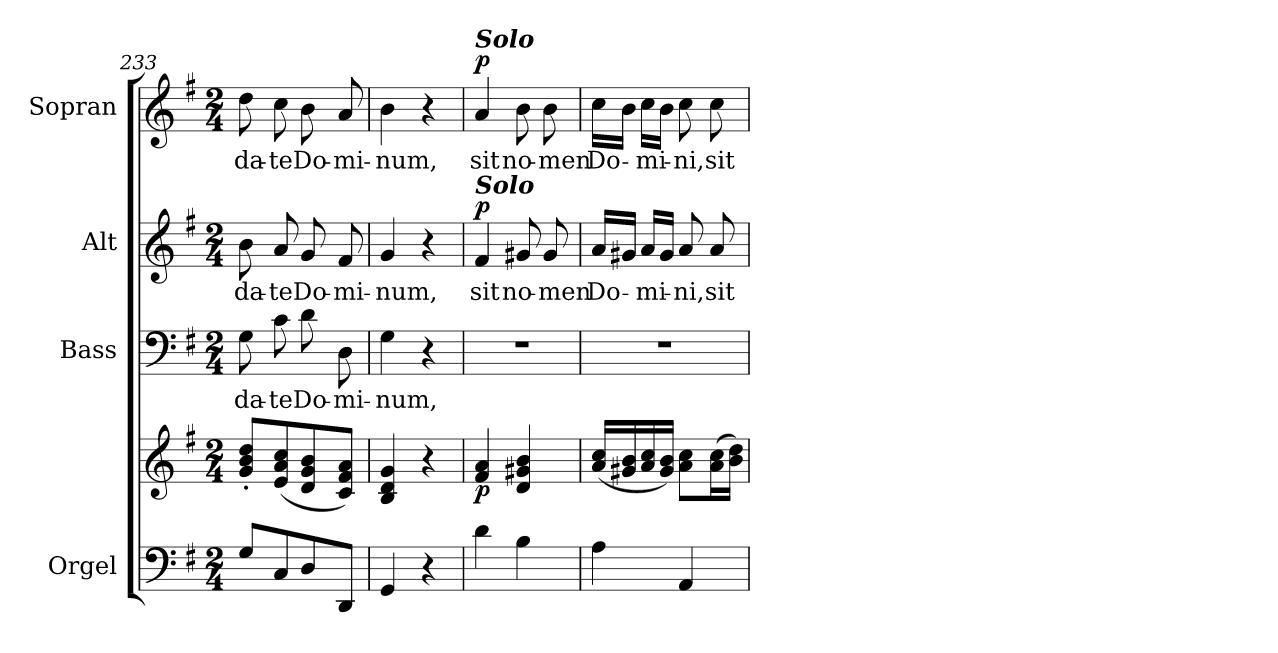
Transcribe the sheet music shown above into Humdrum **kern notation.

**kern	**kern	**dynam	**kern	**text	**kern	**text	**dynam	**kern	**text	**dynam
*part4	*part4	*part4	*part3	*part3	*part2	*part2	*part2	*part1	*part1	*part1
*staff5	*staff4	*staff4/5	*staff3	*staff3	*staff2	*staff2	*staff2	*staff1	*staff1	*staff1
*I"Orgel	*	*	*I"Bass	*	*I"Alt	*	*	*I"Sopran	*	*
*I'Org.	*	*	*I'B.	*	*I'A.	*	*	*I'S.	*	*
*clefF4	*clefG2	*	*clefF4	*	*clefG2	*	*	*clefG2	*	*
*k[f#]	*k[f#]	*	*k[f#]	*	*k[f#]	*	*	*k[f#]	*	*
*G:	*G:	*	*G:	*	*G:	*	*	*G:	*	*
*M2/4	*M2/4	*	*M2/4	*	*M2/4	*	*	*M2/4	*	*
=233	=233	=233	=233	=233	=233	=233	=233	=233	=233	=233
!	!	!	!	!LO:LY:b	!	!LO:LY:b	!	!	!LO:LY:b	!
8G/L	8g/'< 8b/'< 8dd/'<L	.	8G\	-da-	8b\	-da-	.	8dd\	-da-	.
!	!	!	!	!LO:LY:b	!	!LO:LY:b	!	!	!LO:LY:b	!
8C/	(<8e/ 8a/ 8cc/	.	8c\	-te	8a/	-te	.	8cc\	-te	.
!	!	!	!	!LO:LY:b	!	!LO:LY:b	!	!	!LO:LY:b	!
8D/	8d/ 8g/ 8b/	.	8d\	Do-	8g/	Do-	.	8b\	Do-	.
!	!	!	!	!LO:LY:b	!	!LO:LY:b	!	!	!LO:LY:b	!
8DD/J	8c/ 8f#/ 8a/J)	.	8D\	-mi-	8f#/	-mi-	.	8a/	-mi-	.
=234	=234	=234	=234	=234	=234	=234	=234	=234	=234	=234
!	!	!	!	!LO:LY:b	!	!LO:LY:b	!	!	!LO:LY:b	!
4GG/	4B/ 4d/ 4g/	.	4G\	-num,	4g/	-num,	.	4b\	-num,	.
4r	4r	.	4r	.	4r	.	.	4r	.	.
!!LO:LB:g=z
=235	=235	=235	=235	=235	=235	=235	=235	=235	=235	=235
!	!	!	!	!	!	!	!	!LO:TX:a:Bi:t=Solo	!	!
!	!	!	!	!	!LO:TX:a:Bi:t=Solo	!	!	!	!	!
!	!	!LO:DY:b	!	!	!	!LO:LY:b	!LO:DY:a	!	!LO:LY:b	!LO:DY:a
4d\	4f#/ 4a/	p	2r	.	4f#/	sit	p	4a/	sit	p
!	!	!	!	!	!	!LO:LY:b	!	!	!LO:LY:b	!
4B\	4d/ 4g#X/ 4b/	.	.	.	8g#X/	no-	.	8b\	no-	.
!	!	!	!	!	!	!LO:LY:b	!	!	!LO:LY:b	!
.	.	.	.	.	8g#/	-men	.	8b\	-men	.
=236	=236	=236	=236	=236	=236	=236	=236	=236	=236	=236
!	!	!	!	!	!	!LO:LY:b	!	!	!LO:LY:b	!
4A\	(<16a/ 16cc/LL	.	2r	.	16a/LL	Do-	.	16cc\LL	Do-	.
.	16g#X/ 16b/	.	.	.	16g#X/JJ	.	.	16b\JJ	.	.
!	!	!	!	!	!	!LO:LY:b	!	!	!LO:LY:b	!
.	16a/ 16cc/	.	.	.	16a/LL	-mi-	.	16cc\LL	-mi-	.
.	16g#/ 16b/JJ)	.	.	.	16g#/JJ	.	.	16b\JJ	.	.
!	!	!	!	!	!	!LO:LY:b	!	!	!LO:LY:b	!
4AA/	8a\ 8cc\L	.	.	.	8a/	-ni,	.	8cc\	-ni,	.
!	!	!	!	!	!	!LO:LY:b	!	!	!LO:LY:b	!
.	(>16a\ 16cc\L	.	.	.	8a/	sit	.	8cc\	sit	.
.	16b\ 16dd\JJ)	.	.	.	.	.	.	.	.	.
=	=	=	=	=	=	=	=	=	=	=
*-	*-	*-	*-	*-	*-	*-	*-	*-	*-	*-
